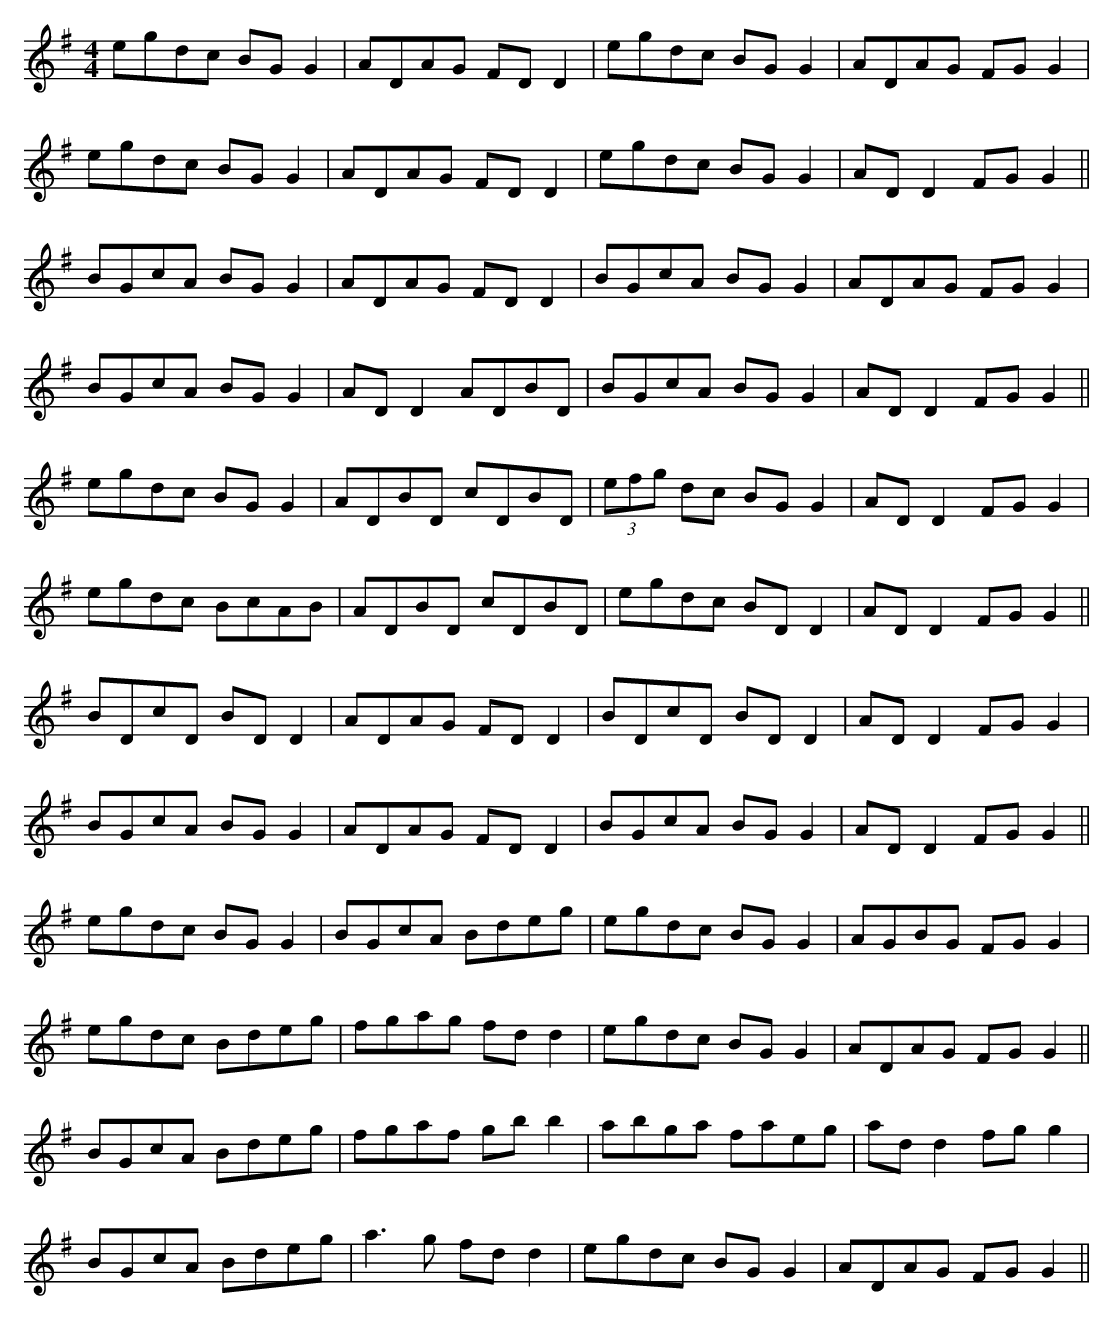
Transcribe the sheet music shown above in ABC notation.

X:1
M:4/4
K:G
egdc BG G2|ADAG FD D2|egdc BG G2|ADAG FG G2|
egdc BG G2|ADAG FD D2|egdc BG G2|AD D2 FG G2||
BGcA BG G2|ADAG FD D2|BGcA BG G2|ADAG FG G2|
BGcA BG G2|AD D2 ADBD|BGcA BG G2|AD D2 FG G2||
egdc BG G2|ADBD cDBD|(3efg dc BG G2|AD D2 FG G2|
egdc BcAB|ADBD cDBD|egdc BD D2|AD D2 FG G2||
BDcD BD D2|ADAG FD D2|BDcD BD D2|AD D2 FG G2|
BGcA BG G2|ADAG FD D2|BGcA BG G2|AD D2 FG G2||
egdc BG G2|BGcA Bdeg|egdc BG G2|AGBG FG G2|
egdc Bdeg|fgag fd d2|egdc BG G2|ADAG FG G2||
BGcA Bdeg|fgaf gb b2|abga faeg|ad d2 fg g2|
BGcA Bdeg|a3g fd d2|egdc BG G2|ADAG FG G2||
